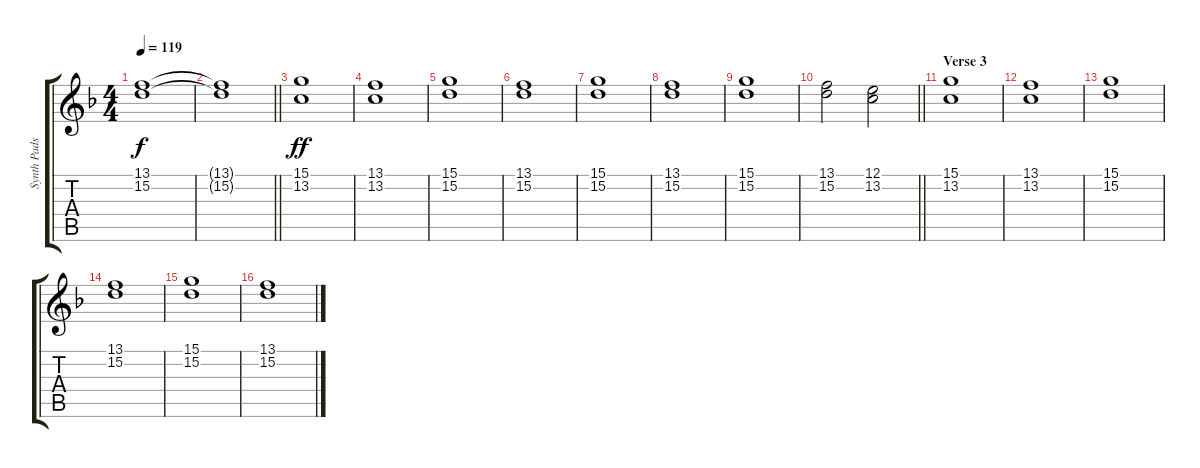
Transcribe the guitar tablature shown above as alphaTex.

\track ("Synth Pads" "Synth Pads") {instrument pad2warm}
\staff {score tabs}
\tuning (E4 B3 G3 D3 A2 E2) {hide}
\ts (4 4)
\tempo 119
\clef g2
\ks f
(13.1{t} 15.2{t}).1{dy f volume 3} |
\barLineRight lightlight
(13.1{t} 15.2{t}).1 |
\section ("" "")
(15.1 13.2).1{dy ff volume 7} |
(13.1 13.2).1 |
(15.1 15.2).1 |
(13.1 15.2).1 |
(15.1 15.2).1 |
(13.1 15.2).1 |
(15.1 15.2).1 |
\barLineRight lightlight
(13.1 15.2).2 (12.1 13.2).2 |
\section ("" "Verse 3")
(15.1 13.2).1 |
(13.1 13.2).1 |
(15.1 15.2).1 |
(13.1 15.2).1 |
(15.1 15.2).1 |
(13.1 15.2).1
